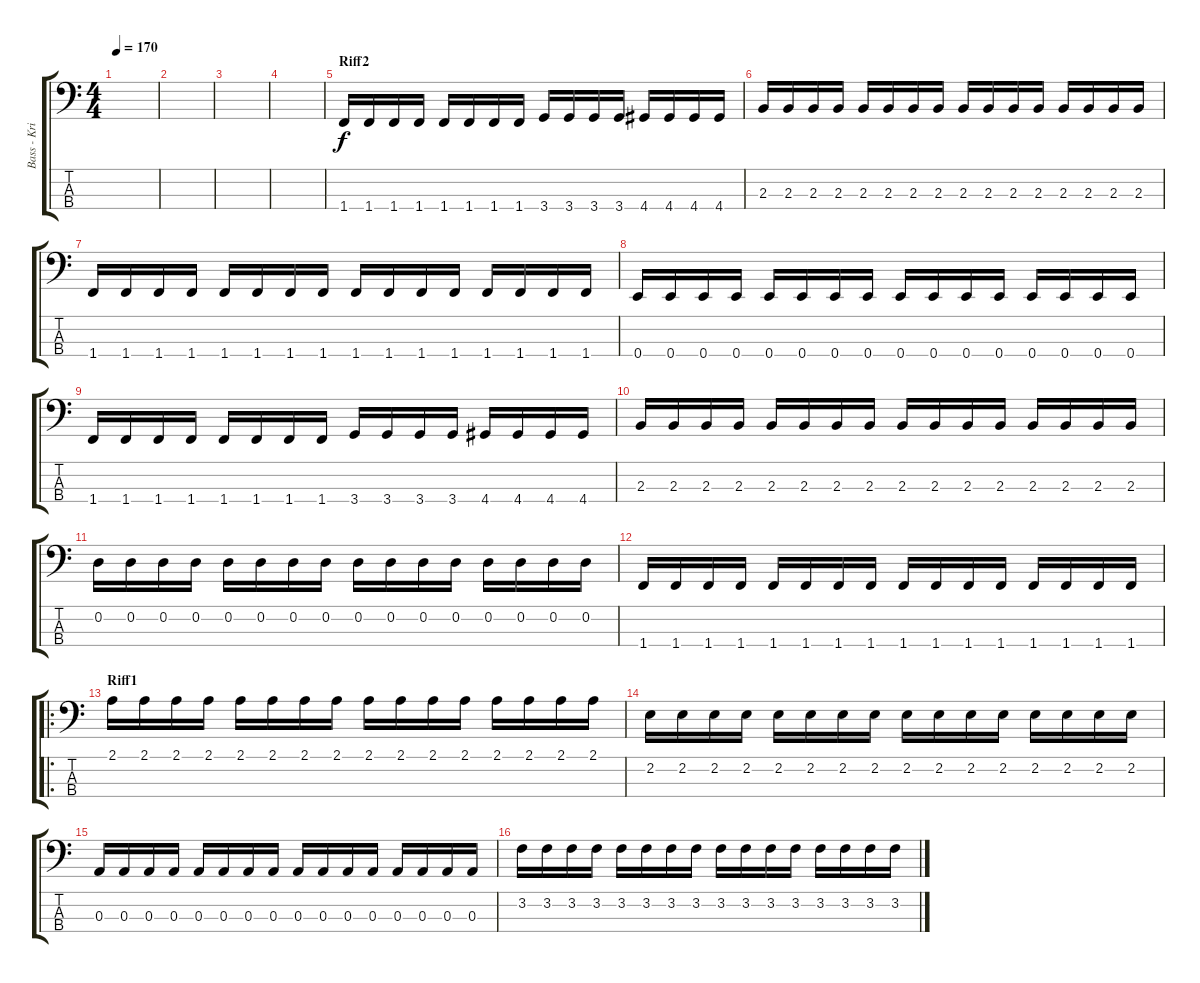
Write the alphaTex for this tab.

\track ("Bass - Kristoffer Olivius" "Bass - Kri") {instrument electricbasspick}
\staff {score tabs}
\tuning (G2 D2 A1 E1) {hide}
\ts (4 4)
\tempo 170
\clef f4
\ks c
|
|
|
|
\section ("" "Riff2")
1.4.16 1.4.16 1.4.16 1.4.16 1.4.16 1.4.16 1.4.16 1.4.16 3.4.16 3.4.16 3.4.16 3.4.16 4.4.16 4.4.16 4.4.16 4.4.16 |
2.3.16 2.3.16 2.3.16 2.3.16 2.3.16 2.3.16 2.3.16 2.3.16 2.3.16 2.3.16 2.3.16 2.3.16 2.3.16 2.3.16 2.3.16 2.3.16 |
1.4.16 1.4.16 1.4.16 1.4.16 1.4.16 1.4.16 1.4.16 1.4.16 1.4.16 1.4.16 1.4.16 1.4.16 1.4.16 1.4.16 1.4.16 1.4.16 |
0.4.16 0.4.16 0.4.16 0.4.16 0.4.16 0.4.16 0.4.16 0.4.16 0.4.16 0.4.16 0.4.16 0.4.16 0.4.16 0.4.16 0.4.16 0.4.16 |
1.4.16 1.4.16 1.4.16 1.4.16 1.4.16 1.4.16 1.4.16 1.4.16 3.4.16 3.4.16 3.4.16 3.4.16 4.4.16 4.4.16 4.4.16 4.4.16 |
2.3.16 2.3.16 2.3.16 2.3.16 2.3.16 2.3.16 2.3.16 2.3.16 2.3.16 2.3.16 2.3.16 2.3.16 2.3.16 2.3.16 2.3.16 2.3.16 |
0.2.16 0.2.16 0.2.16 0.2.16 0.2.16 0.2.16 0.2.16 0.2.16 0.2.16 0.2.16 0.2.16 0.2.16 0.2.16 0.2.16 0.2.16 0.2.16 |
1.4.16 1.4.16 1.4.16 1.4.16 1.4.16 1.4.16 1.4.16 1.4.16 1.4.16 1.4.16 1.4.16 1.4.16 1.4.16 1.4.16 1.4.16 1.4.16 |
\ro
\section ("" "Riff1")
2.1.16 2.1.16 2.1.16 2.1.16 2.1.16 2.1.16 2.1.16 2.1.16 2.1.16 2.1.16 2.1.16 2.1.16 2.1.16 2.1.16 2.1.16 2.1.16 |
2.2.16 2.2.16 2.2.16 2.2.16 2.2.16 2.2.16 2.2.16 2.2.16 2.2.16 2.2.16 2.2.16 2.2.16 2.2.16 2.2.16 2.2.16 2.2.16 |
0.3.16 0.3.16 0.3.16 0.3.16 0.3.16 0.3.16 0.3.16 0.3.16 0.3.16 0.3.16 0.3.16 0.3.16 0.3.16 0.3.16 0.3.16 0.3.16 |
3.2.16 3.2.16 3.2.16 3.2.16 3.2.16 3.2.16 3.2.16 3.2.16 3.2.16 3.2.16 3.2.16 3.2.16 3.2.16 3.2.16 3.2.16 3.2.16
